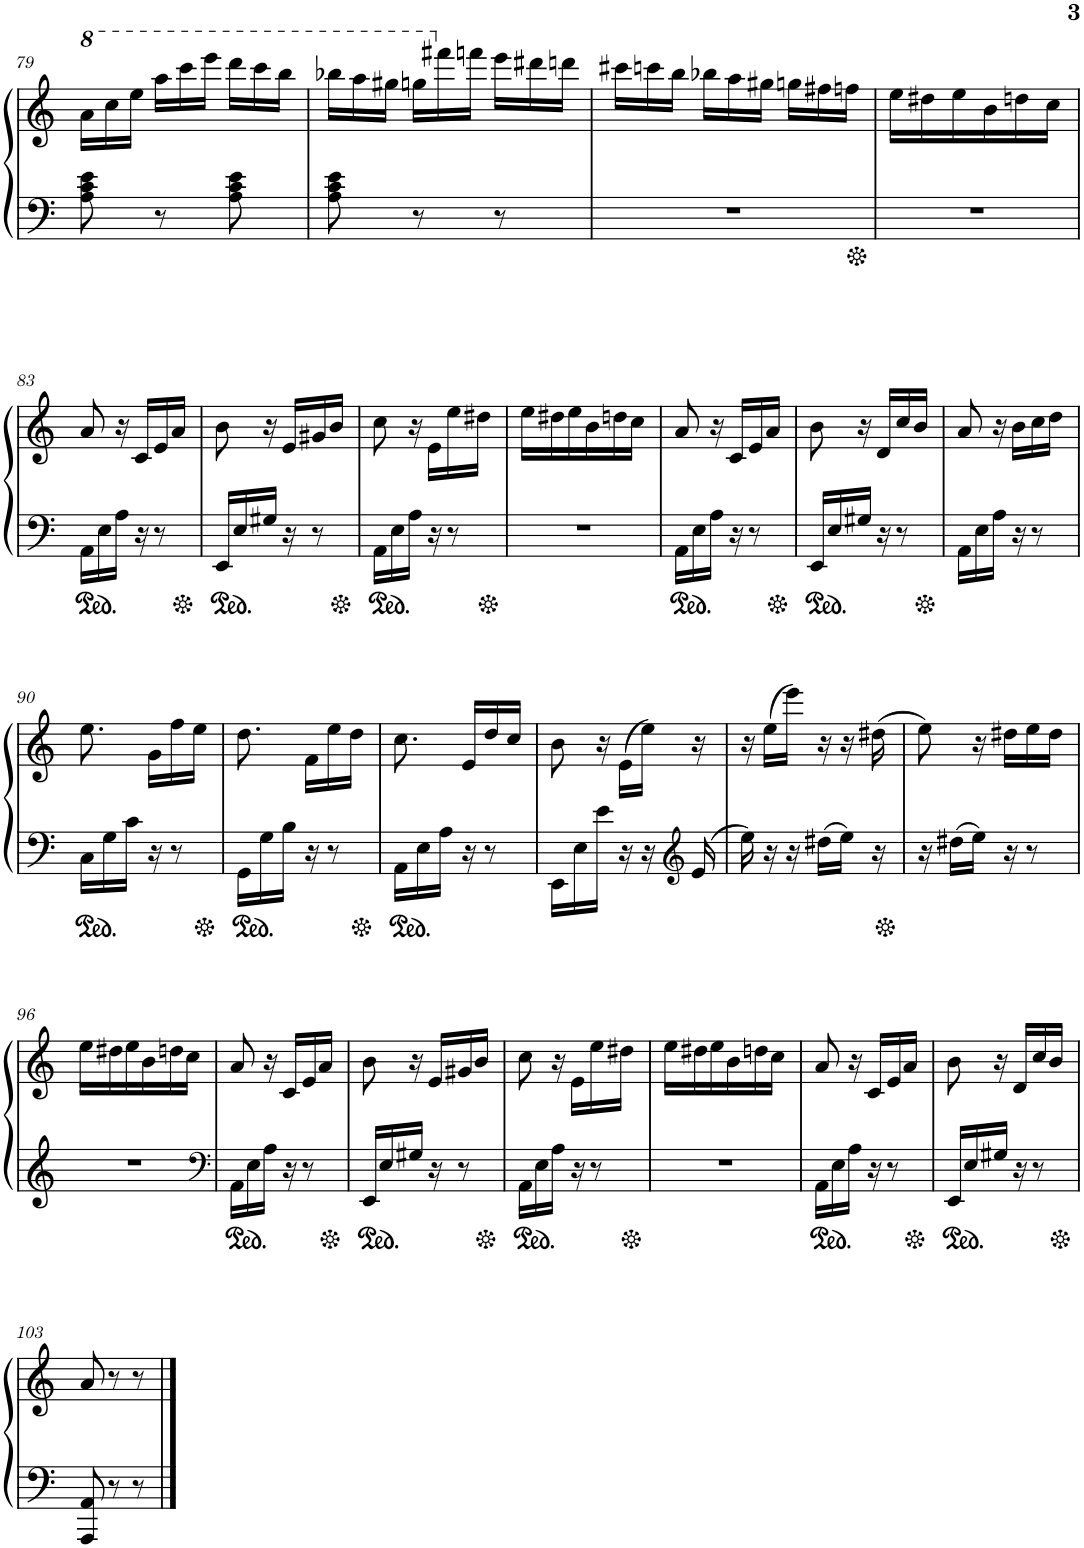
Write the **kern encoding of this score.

**kern	**kern
*part1	*part1
*staff2	*staff1
*I"Piano	*
*I'Pno.	*
!!LO:PB:g=z
*clefF4	*clefG2
*k[]	*k[]
*M3/8	*M3/8
*	*8va
*	*Xtuplet
=79	=79
8A\ 8c\ 8e\	24aa\LL
.	24ccc\
.	24eee\JJ
8r	24aaa\LL
.	24cccc\
.	24eeee\JJ
8A\ 8c\ 8e\	24dddd\LL
.	24cccc\
.	24bbb\JJ
=80	=80
8A\ 8c\ 8e\	24bbb-X\LL
.	24aaa\
.	24ggg#X\JJ
8r	24gggn\LL
*	*X8va
.	24fff#X\
.	24fffn\JJ
8r	24eee\LL
.	24ddd#X\
.	24dddn\JJ
=81	=81
4.r	24ccc#X\LL
.	24cccn\
.	24bb\JJ
.	24bb-X\LL
.	24aa\
.	24gg#X\JJ
.	24ggn\LL
.	24ff#X\
.	24ffn\JJ
=82	=82
4.r	16ee\LL
.	16dd#X\
.	16ee\
.	16b\
.	16ddn\
.	16cc\JJ
!!LO:LB:g=z
=83	=83
16AA\LL	8a/
16E\	.
16A\JJ	16r
16r	16c/LL
8r	16e/
.	16a/JJ
=84	=84
16EE/LL	8b\
16E/	.
16G#X/JJ	16r
16r	16e/LL
8r	16g#X/
.	16b/JJ
=85	=85
16AA\LL	8cc\
16E\	.
16A\JJ	16r
16r	16e\LL
8r	16ee\
.	16dd#X\JJ
=86	=86
4.r	16ee\LL
.	16dd#X\
.	16ee\
.	16b\
.	16ddn\
.	16cc\JJ
=87	=87
16AA\LL	8a/
16E\	.
16A\JJ	16r
16r	16c/LL
8r	16e/
.	16a/JJ
=88	=88
16EE/LL	8b\
16E/	.
16G#X/JJ	16r
16r	16d/LL
8r	16cc/
.	16b/JJ
=89	=89
16AA\LL	8a/
16E\	.
16A\JJ	16r
16r	16b\LL
8r	16cc\
.	16dd\JJ
!!LO:LB:g=z
=90	=90
16C\LL	8.ee\
16G\	.
16c\JJ	.
16r	16g\LL
8r	16ff\
.	16ee\JJ
=91	=91
16GG\LL	8.dd\
16G\	.
16B\JJ	.
16r	16f\LL
8r	16ee\
.	16dd\JJ
=92	=92
16AA\LL	8.cc\
16E\	.
16A\JJ	.
16r	16e/LL
8r	16dd/
.	16cc/JJ
=93	=93
16EE\LL	8b\
16E\	.
16e\JJ	16r
16r	(16e\LL
16r	16ee\JJ)
*clefG2	*
16e/	16r
=94	=94
16ee\	16r
16r	(16ee\LL
16r	16eee\JJ)
16dd#X\LL	16r
16ee\JJ	16r
16r	(16dd#X\
=95	=95
16r	8ee\)
16dd#X\LL	.
16ee\JJ	16r
16r	16dd#X\LL
8r	16ee\
.	16dd#\JJ
!!LO:LB:g=z
=96	=96
4.r	16ee\LL
.	16dd#X\
.	16ee\
.	16b\
.	16ddn\
.	16cc\JJ
=97	=97
*clefF4	*
16AA\LL	8a/
16E\	.
16A\JJ	16r
16r	16c/LL
8r	16e/
.	16a/JJ
=98	=98
16EE/LL	8b\
16E/	.
16G#X/JJ	16r
16r	16e/LL
8r	16g#X/
.	16b/JJ
=99	=99
16AA\LL	8cc\
16E\	.
16A\JJ	16r
16r	16e\LL
8r	16ee\
.	16dd#X\JJ
=100	=100
4.r	16ee\LL
.	16dd#X\
.	16ee\
.	16b\
.	16ddn\
.	16cc\JJ
=101	=101
16AA\LL	8a/
16E\	.
16A\JJ	16r
16r	16c/LL
8r	16e/
.	16a/JJ
=102	=102
16EE/LL	8b\
16E/	.
16G#X/JJ	16r
16r	16d/LL
8r	16cc/
.	16b/JJ
!!LO:LB:g=z
=103	=103
8AAA/ 8AA/	8a/
8r	8r
8r	8r
==	==
*-	*-
